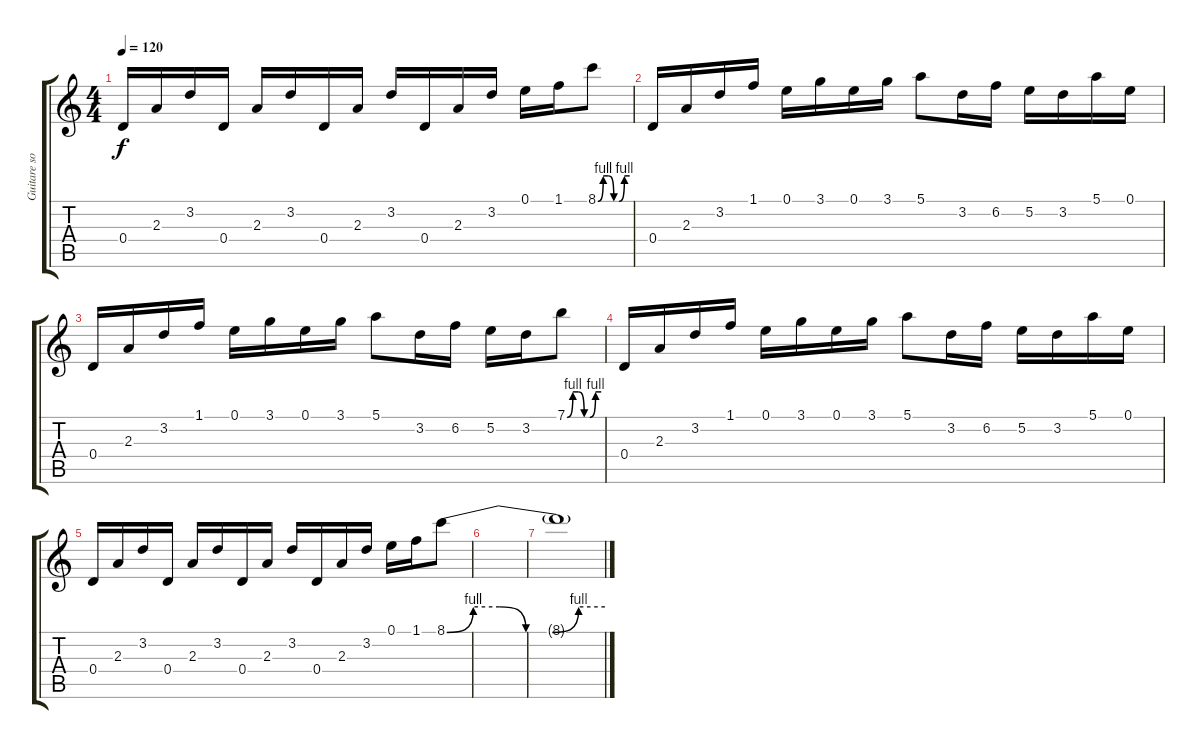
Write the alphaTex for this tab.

\track ("Guitare solo " "Guitare so") {instrument overdrivenguitar}
\staff {score tabs}
\tuning (E4 B3 G3 D3 A2 E2) {hide}
\ts (4 4)
\tempo 120
\clef g2
\ks c
0.4.16{dy f} 2.3.16 3.2.16 0.4.16 2.3.16 3.2.16 0.4.16 2.3.16 3.2.16 0.4.16 2.3.16 3.2.16 0.1.16 1.1.16 8.1{be (custom 0 0 10 4 20 4 30 0 40 0 50 4 60 4)}.8 |
0.4.16 2.3.16 3.2.16 1.1.16 0.1.16 3.1.16 0.1.16 3.1.16 5.1.8 3.2.16 6.2.16 5.2.16 3.2.16 5.1.16 0.1.16 |
0.4.16 2.3.16 3.2.16 1.1.16 0.1.16 3.1.16 0.1.16 3.1.16 5.1.8 3.2.16 6.2.16 5.2.16 3.2.16 7.1{be (custom 0 0 10 4 20 4 30 0 40 0 50 4 60 4)}.8 |
0.4.16 2.3.16 3.2.16 1.1.16 0.1.16 3.1.16 0.1.16 3.1.16 5.1.8 3.2.16 6.2.16 5.2.16 3.2.16 5.1.16 0.1.16 |
0.4.16 2.3.16 3.2.16 0.4.16 2.3.16 3.2.16 0.4.16 2.3.16 3.2.16 0.4.16 2.3.16 3.2.16 0.1.16 1.1.16 8.1{be (custom 0 0 10 4 20 4 30 0 40 0 50 4 60 4)}.8 |
|
8.1{t}.1
